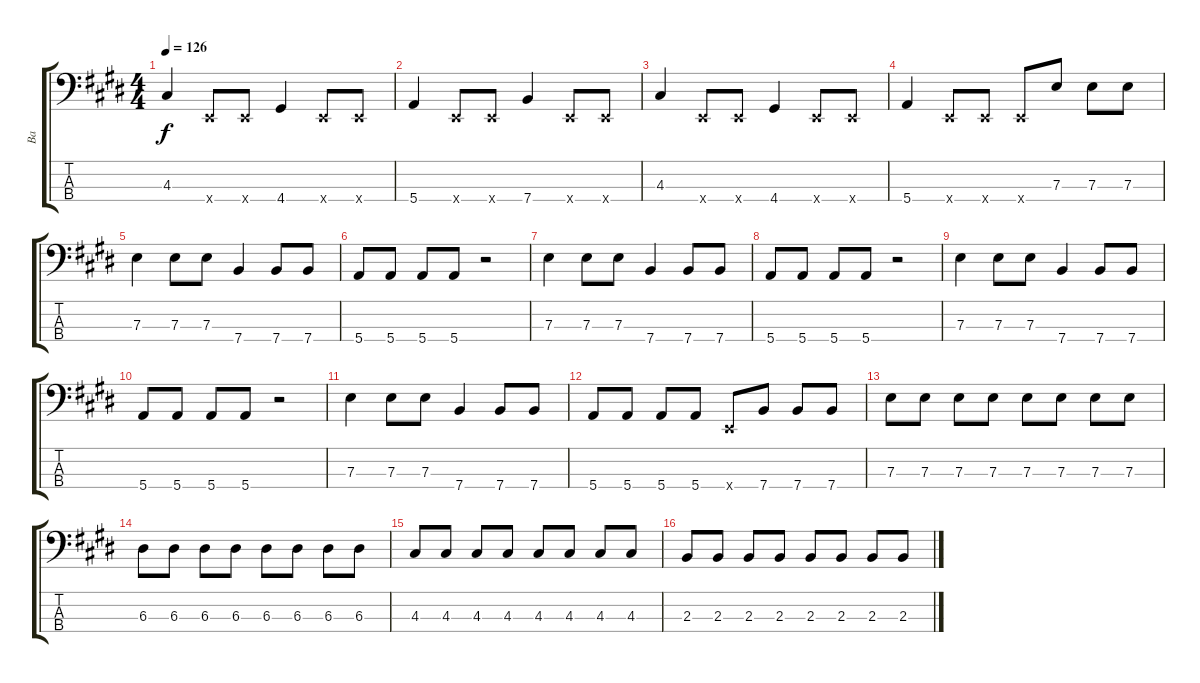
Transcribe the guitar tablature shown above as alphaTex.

\track ("Ba" "Ba") {instrument electricbassfinger}
\staff {score tabs}
\tuning (G2 D2 A1 E1) {hide}
\ts (4 4)
\tempo 126
\clef f4
\ks e
4.3.4{dy f} 0.4{x}.8 0.4{x}.8 4.4.4 0.4{x}.8 0.4{x}.8 |
5.4.4 0.4{x}.8 0.4{x}.8 7.4.4 0.4{x}.8 0.4{x}.8 |
4.3.4 0.4{x}.8 0.4{x}.8 4.4.4 0.4{x}.8 0.4{x}.8 |
5.4.4 0.4{x}.8 0.4{x}.8 0.4{x}.8 7.3.8 7.3.8 7.3.8 |
7.3.4 7.3.8 7.3.8 7.4.4 7.4.8 7.4.8 |
5.4.8 5.4.8 5.4.8 5.4.8 r.2 |
7.3.4 7.3.8 7.3.8 7.4.4 7.4.8 7.4.8 |
5.4.8 5.4.8 5.4.8 5.4.8 r.2 |
7.3.4 7.3.8 7.3.8 7.4.4 7.4.8 7.4.8 |
5.4.8 5.4.8 5.4.8 5.4.8 r.2 |
7.3.4 7.3.8 7.3.8 7.4.4 7.4.8 7.4.8 |
5.4.8 5.4.8 5.4.8 5.4.8 0.4{x}.8 7.4.8 7.4.8 7.4.8 |
7.3.8 7.3.8 7.3.8 7.3.8 7.3.8 7.3.8 7.3.8 7.3.8 |
6.3.8 6.3.8 6.3.8 6.3.8 6.3.8 6.3.8 6.3.8 6.3.8 |
4.3.8 4.3.8 4.3.8 4.3.8 4.3.8 4.3.8 4.3.8 4.3.8 |
2.3.8 2.3.8 2.3.8 2.3.8 2.3.8 2.3.8 2.3.8 2.3.8
